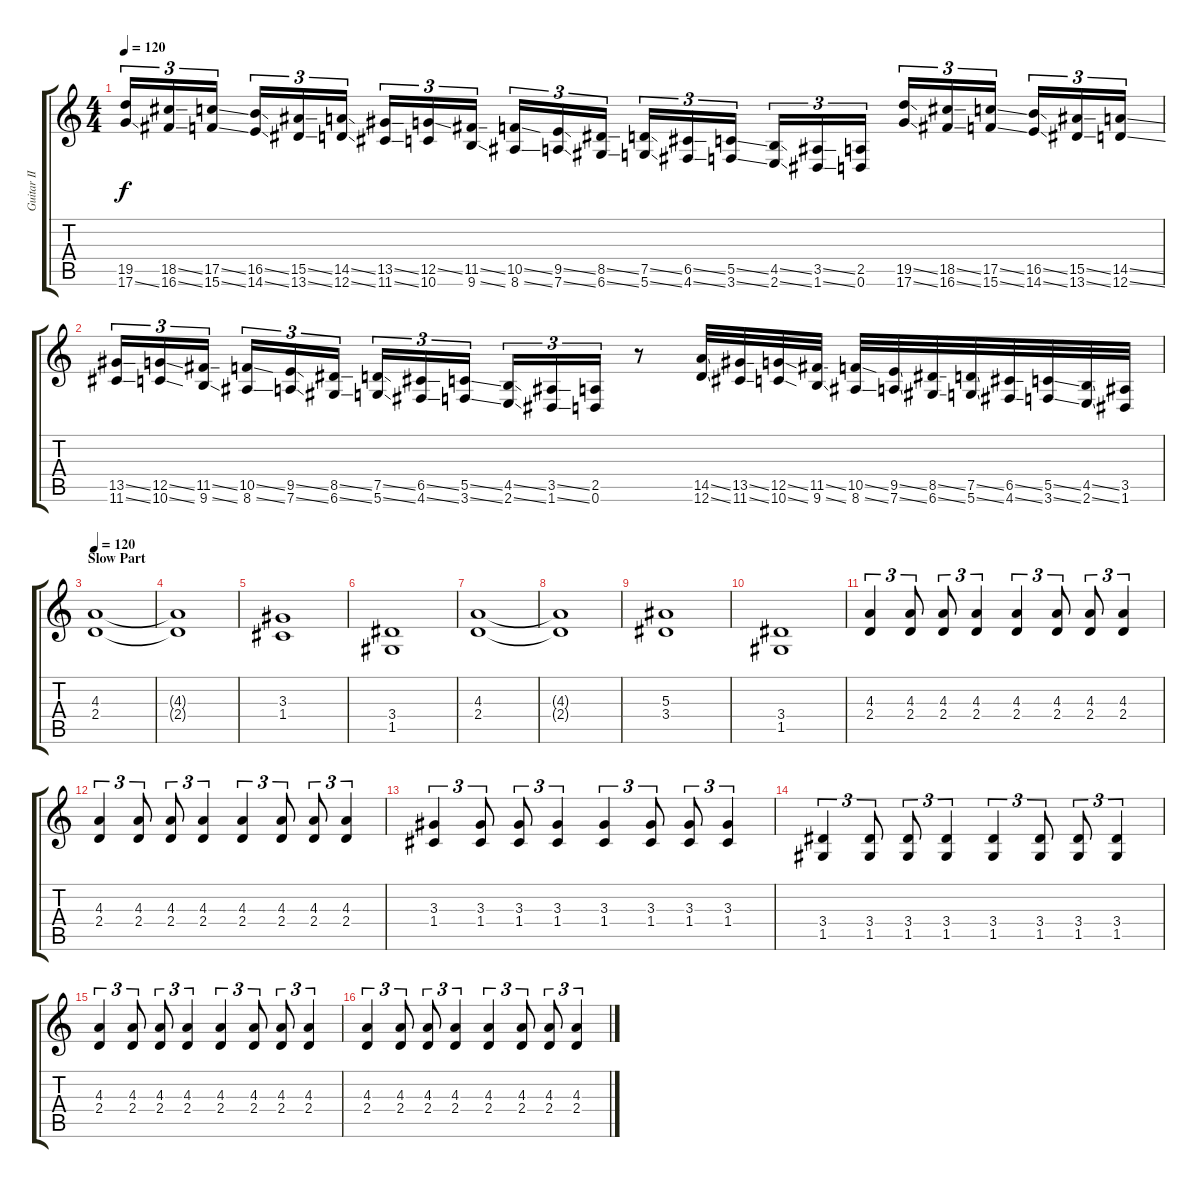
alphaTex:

\track ("Guitar II" "Guitar II") {instrument distortionguitar}
\staff {score tabs}
\tuning (D4 A3 F3 C3 G2 D2) {hide}
\ts (4 4)
\tempo 120
\clef g2
\ks c
(19.5 17.6{ss}).16{tu (3 2) dy f} (18.5{ss} 16.6{ss}).16{tu (3 2)} (17.5{ss} 15.6{ss}).16{tu (3 2)} (16.5{ss} 14.6{ss}).16{tu (3 2)} (15.5{ss} 13.6{ss}).16{tu (3 2)} (14.5{ss} 12.6{ss}).16{tu (3 2)} (13.5{ss} 11.6{ss}).16{tu (3 2)} (12.5{ss} 10.6).16{tu (3 2)} (11.5{ss} 9.6{ss}).16{tu (3 2)} (10.5{ss} 8.6{ss}).16{tu (3 2)} (9.5{ss} 7.6{ss}).16{tu (3 2)} (8.5{ss} 6.6{ss}).16{tu (3 2)} (7.5{ss} 5.6{ss}).16{tu (3 2)} (6.5{ss} 4.6{ss}).16{tu (3 2)} (5.5{ss} 3.6{ss}).16{tu (3 2)} (4.5{ss} 2.6{ss}).16{tu (3 2)} (3.5{ss} 1.6{ss}).16{tu (3 2)} (2.5 0.6).16{tu (3 2)} (19.5{ss} 17.6{ss}).16{tu (3 2)} (18.5{ss} 16.6{ss}).16{tu (3 2)} (17.5{ss} 15.6{ss}).16{tu (3 2)} (16.5{ss} 14.6{ss}).16{tu (3 2)} (15.5{ss} 13.6{ss}).16{tu (3 2)} (14.5{ss} 12.6{ss}).16{tu (3 2)} |
(13.5{ss} 11.6{ss}).16{tu (3 2)} (12.5{ss} 10.6{ss}).16{tu (3 2)} (11.5{ss} 9.6{ss}).16{tu (3 2)} (10.5{ss} 8.6{ss}).16{tu (3 2)} (9.5{ss} 7.6{ss}).16{tu (3 2)} (8.5{ss} 6.6{ss}).16{tu (3 2)} (7.5{ss} 5.6{ss}).16{tu (3 2)} (6.5{ss} 4.6{ss}).16{tu (3 2)} (5.5{ss} 3.6{ss}).16{tu (3 2)} (4.5{ss} 2.6{ss}).16{tu (3 2)} (3.5{ss} 1.6{ss}).16{tu (3 2)} (2.5 0.6).16{tu (3 2)} r.8 (14.5{ss} 12.6{ss}).32 (13.5{ss} 11.6{ss}).32 (12.5{ss} 10.6{ss}).32 (11.5{ss} 9.6{ss}).32 (10.5{ss} 8.6{ss}).32 (9.5{ss} 7.6{ss}).32 (8.5{ss} 6.6{ss}).32 (7.5{ss} 5.6{ss}).32 (6.5{ss} 4.6{ss}).32 (5.5{ss} 3.6{ss}).32 (4.5{ss} 2.6{ss}).32 (3.5 1.6).32 |
\section ("" "Slow Part")
\tempo 120
(4.3 2.4).1 |
(4.3{t} 2.4{t}).1 |
(3.3 1.4).1 |
(3.4 1.5).1 |
(4.3 2.4).1 |
(4.3{t} 2.4{t}).1 |
(5.3 3.4).1 |
(3.4 1.5).1 |
(4.3 2.4).4{tu (3 2)} (4.3 2.4).8{tu (3 2)} (4.3 2.4).8{tu (3 2)} (4.3 2.4).4{tu (3 2)} (4.3 2.4).4{tu (3 2)} (4.3 2.4).8{tu (3 2)} (4.3 2.4).8{tu (3 2)} (4.3 2.4).4{tu (3 2)} |
(4.3 2.4).4{tu (3 2)} (4.3 2.4).8{tu (3 2)} (4.3 2.4).8{tu (3 2)} (4.3 2.4).4{tu (3 2)} (4.3 2.4).4{tu (3 2)} (4.3 2.4).8{tu (3 2)} (4.3 2.4).8{tu (3 2)} (4.3 2.4).4{tu (3 2)} |
(3.3 1.4).4{tu (3 2)} (3.3 1.4).8{tu (3 2)} (3.3 1.4).8{tu (3 2)} (3.3 1.4).4{tu (3 2)} (3.3 1.4).4{tu (3 2)} (3.3 1.4).8{tu (3 2)} (3.3 1.4).8{tu (3 2)} (3.3 1.4).4{tu (3 2)} |
(3.4 1.5).4{tu (3 2)} (3.4 1.5).8{tu (3 2)} (3.4 1.5).8{tu (3 2)} (3.4 1.5).4{tu (3 2)} (3.4 1.5).4{tu (3 2)} (3.4 1.5).8{tu (3 2)} (3.4 1.5).8{tu (3 2)} (3.4 1.5).4{tu (3 2)} |
(4.3 2.4).4{tu (3 2)} (4.3 2.4).8{tu (3 2)} (4.3 2.4).8{tu (3 2)} (4.3 2.4).4{tu (3 2)} (4.3 2.4).4{tu (3 2)} (4.3 2.4).8{tu (3 2)} (4.3 2.4).8{tu (3 2)} (4.3 2.4).4{tu (3 2)} |
(4.3 2.4).4{tu (3 2)} (4.3 2.4).8{tu (3 2)} (4.3 2.4).8{tu (3 2)} (4.3 2.4).4{tu (3 2)} (4.3 2.4).4{tu (3 2)} (4.3 2.4).8{tu (3 2)} (4.3 2.4).8{tu (3 2)} (4.3 2.4).4{tu (3 2)}
